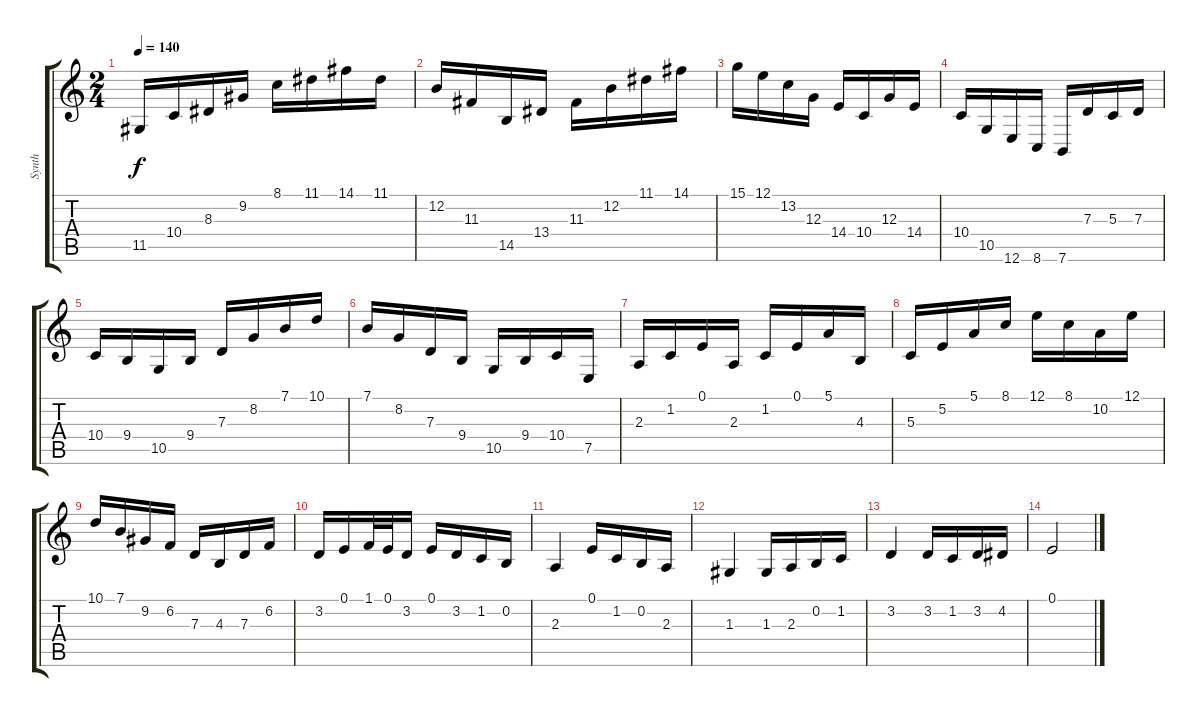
\track ("Synth" "Synth") {instrument stringensemble1}
\staff {score tabs}
\tuning (E4 B3 G3 D3 A2 E2) {hide}
\ts (2 4)
\tempo 140
\clef g2
\ks c
11.5.16{dy f} 10.4.16 8.3.16 9.2.16 8.1.16 11.1.16 14.1.16 11.1.16 |
12.2.16 11.3.16 14.5.16 13.4.16 11.3.16 12.2.16 11.1.16 14.1.16 |
15.1.16 12.1.16 13.2.16 12.3.16 14.4.16 10.4.16 12.3.16 14.4.16 |
10.4.16 10.5.16 12.6.16 8.6.16 7.6.16 7.3.16 5.3.16 7.3.16 |
10.4.16 9.4.16 10.5.16 9.4.16 7.3.16 8.2.16 7.1.16 10.1.16 |
7.1.16 8.2.16 7.3.16 9.4.16 10.5.16 9.4.16 10.4.16 7.5.16 |
2.3.16 1.2.16 0.1.16 2.3.16 1.2.16 0.1.16 5.1.16 4.3.16 |
5.3.16 5.2.16 5.1.16 8.1.16 12.1.16 8.1.16 10.2.16 12.1.16 |
10.1.16 7.1.16 9.2.16 6.2.16 7.3.16 4.3.16 7.3.16 6.2.16 |
3.2.16 0.1.16 1.1.32 0.1.32 3.2.16 0.1.16 3.2.16 1.2.16 0.2.16 |
2.3.4 0.1.16 1.2.16 0.2.16 2.3.16 |
1.3.4 1.3.16 2.3.16 0.2.16 1.2.16 |
3.2.4 3.2.16 1.2.16 3.2.16 4.2.16 |
0.1.2
